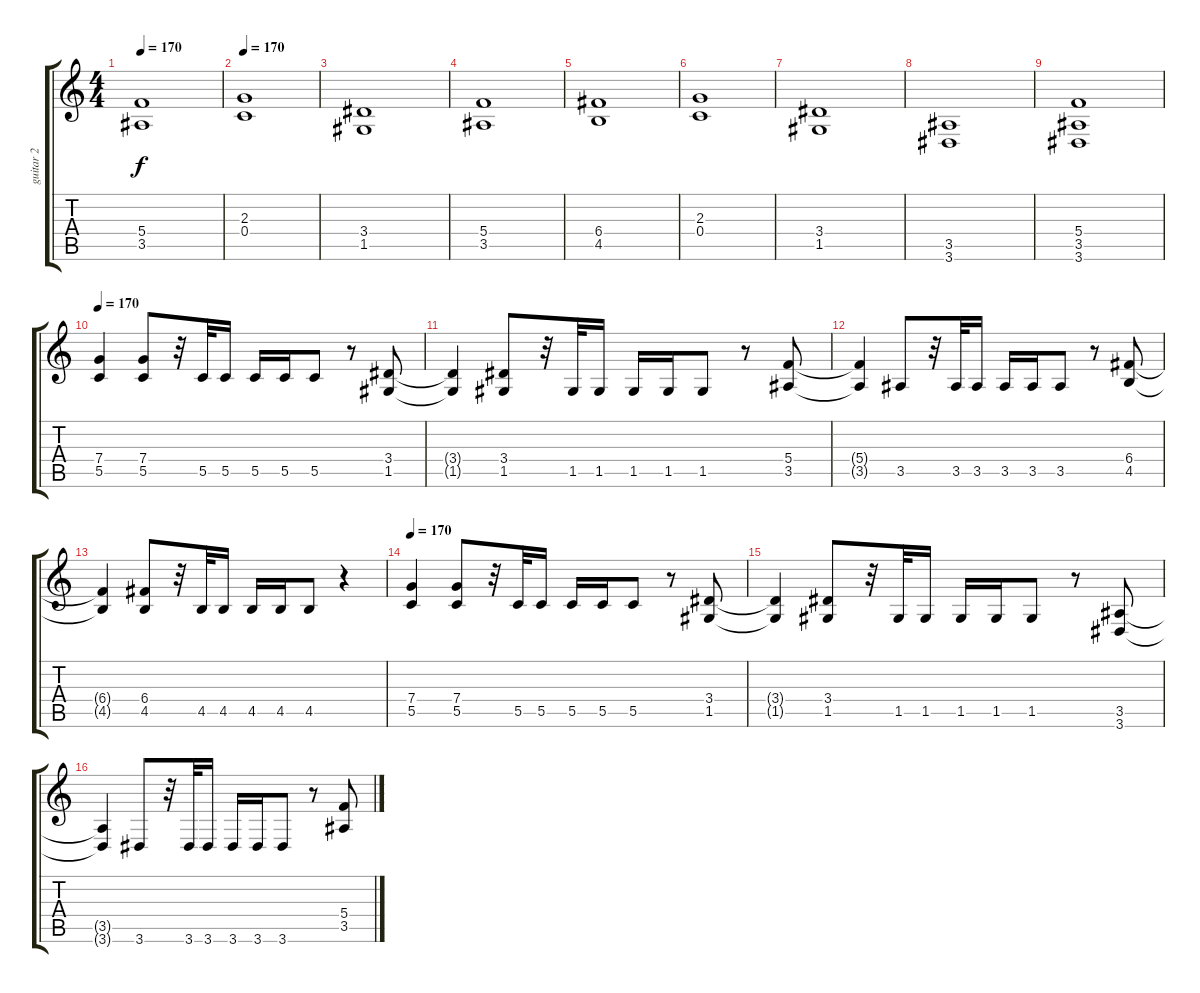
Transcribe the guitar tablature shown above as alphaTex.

\track ("guitar 2" "guitar 2") {instrument distortionguitar}
\staff {score tabs}
\tuning (D4 A3 F3 C3 G2 C2) {hide}
\ts (4 4)
\tempo 170
\clef g2
\ks c
(5.4 3.5).1{dy f} |
\tempo 170
(2.3 0.4).1 |
(3.4 1.5).1 |
(5.4 3.5).1 |
(6.4 4.5).1 |
(2.3 0.4).1 |
(3.4 1.5).1 |
(3.5 3.6).1 |
(5.4 3.5 3.6).1 |
\tempo 170
(7.4 5.5).4 (7.4 5.5).8 r.32 5.5.32 5.5.16 5.5.16 5.5.16 5.5.8 r.8 (3.4 1.5).8 |
(3.4{t} 1.5{t}).4 (3.4 1.5).8 r.32 1.5.32 1.5.16 1.5.16 1.5.16 1.5.8 r.8 (5.4 3.5).8 |
(5.4{t} 3.5{t}).4 3.5.8 r.32 3.5.32 3.5.16 3.5.16 3.5.16 3.5.8 r.8 (6.4 4.5).8 |
(6.4{t} 4.5{t}).4 (6.4 4.5).8 r.32 4.5.32 4.5.16 4.5.16 4.5.16 4.5.8 r.4 |
\tempo 170
(7.4 5.5).4 (7.4 5.5).8 r.32 5.5.32 5.5.16 5.5.16 5.5.16 5.5.8 r.8 (3.4 1.5).8 |
(3.4{t} 1.5{t}).4 (3.4 1.5).8 r.32 1.5.32 1.5.16 1.5.16 1.5.16 1.5.8 r.8 (3.5 3.6).8 |
(3.5{t} 3.6{t}).4 3.6.8 r.32 3.6.32 3.6.16 3.6.16 3.6.16 3.6.8 r.8 (5.4 3.5).8
